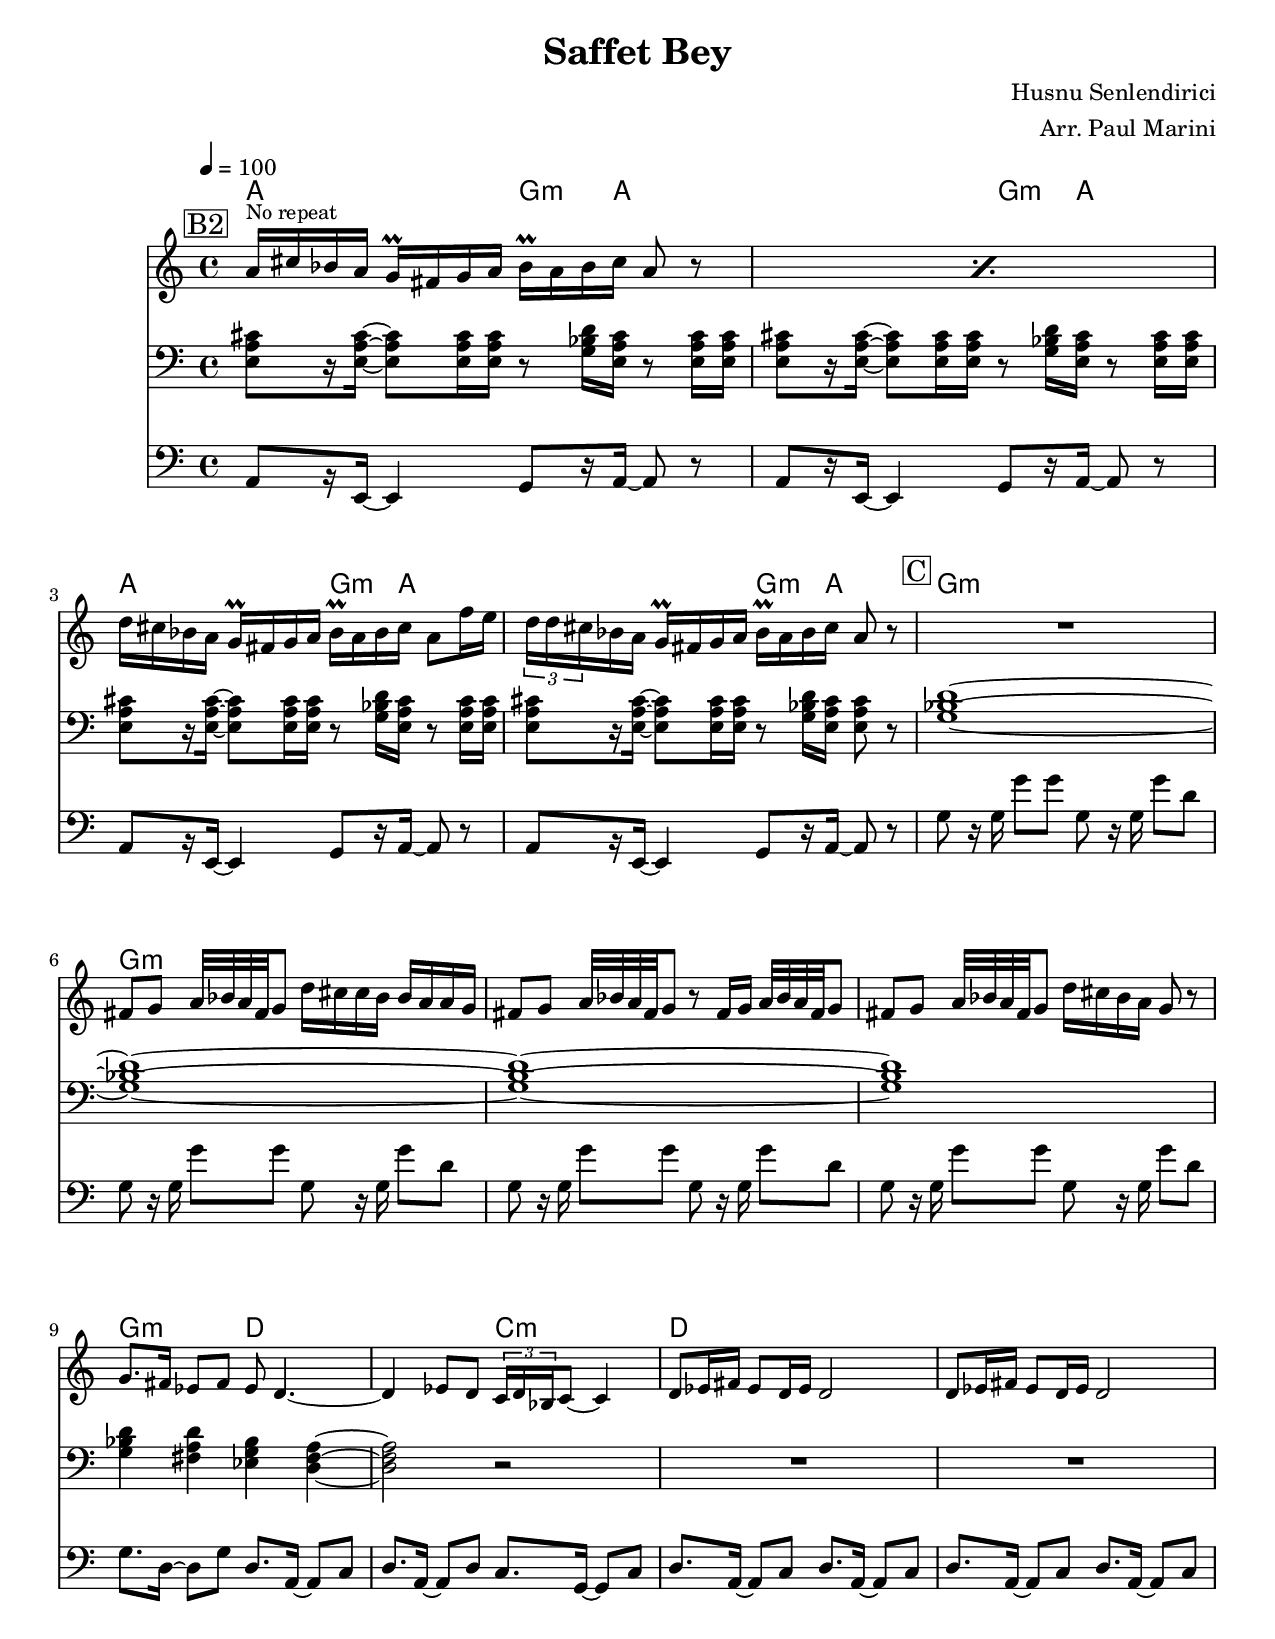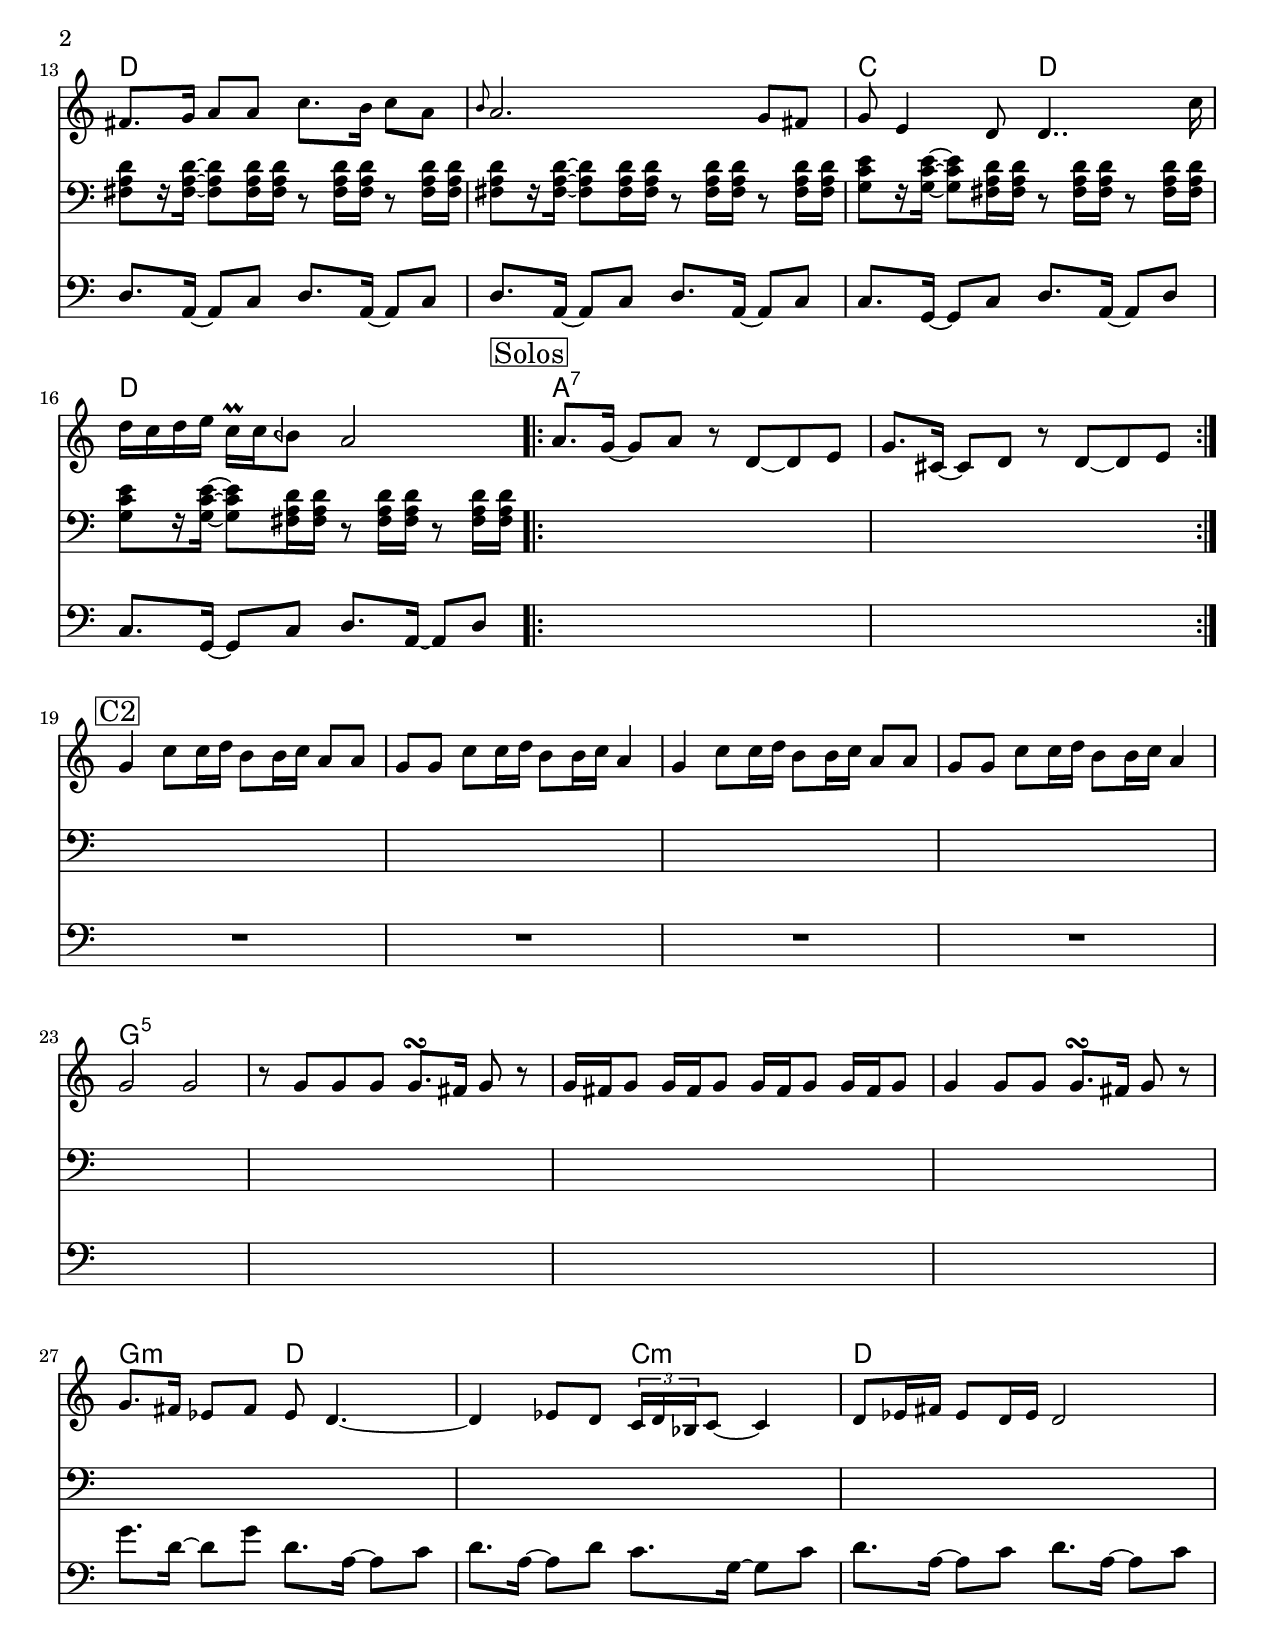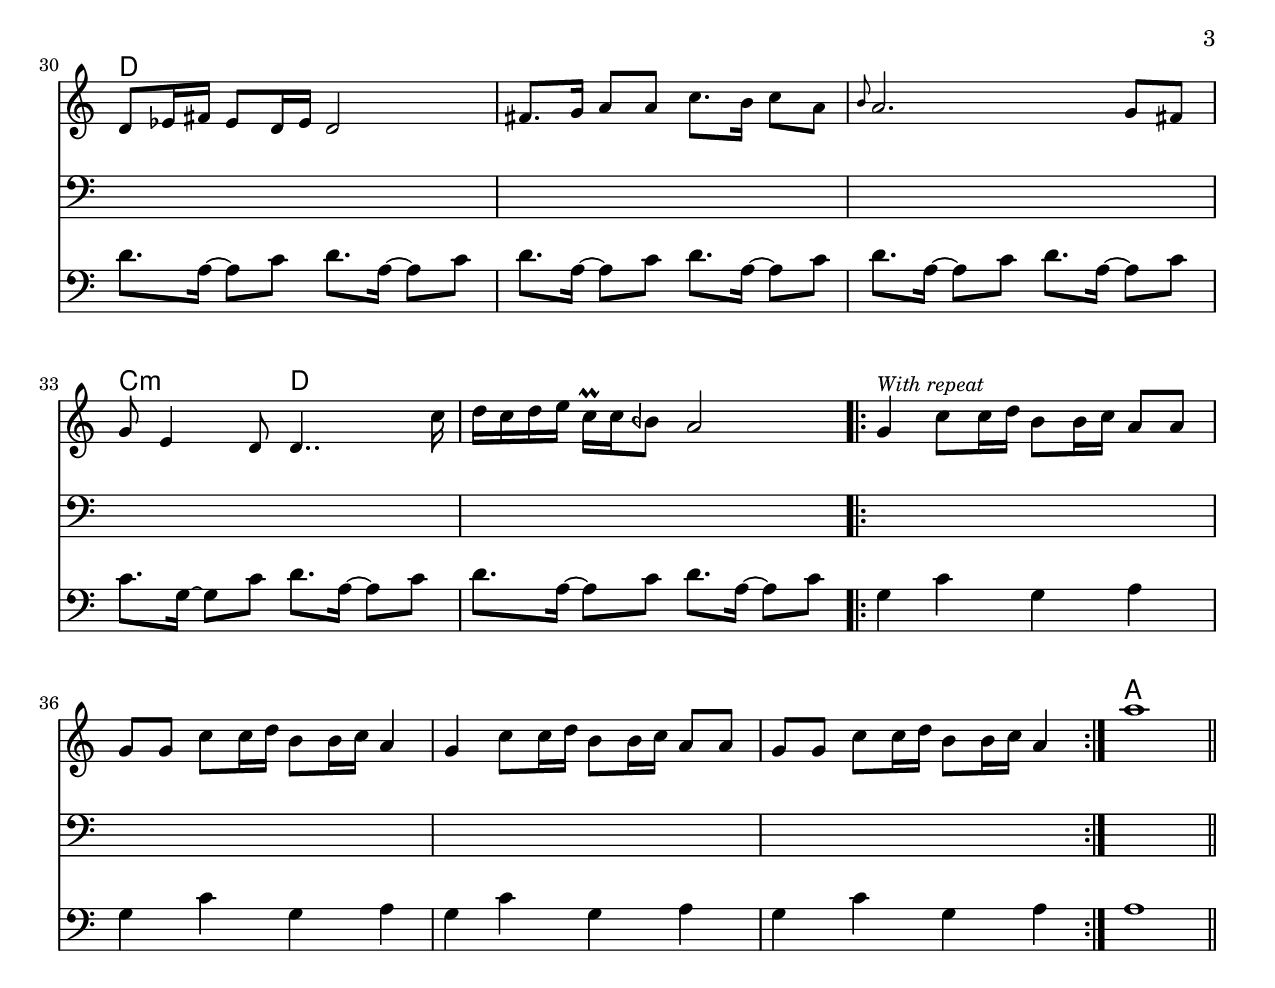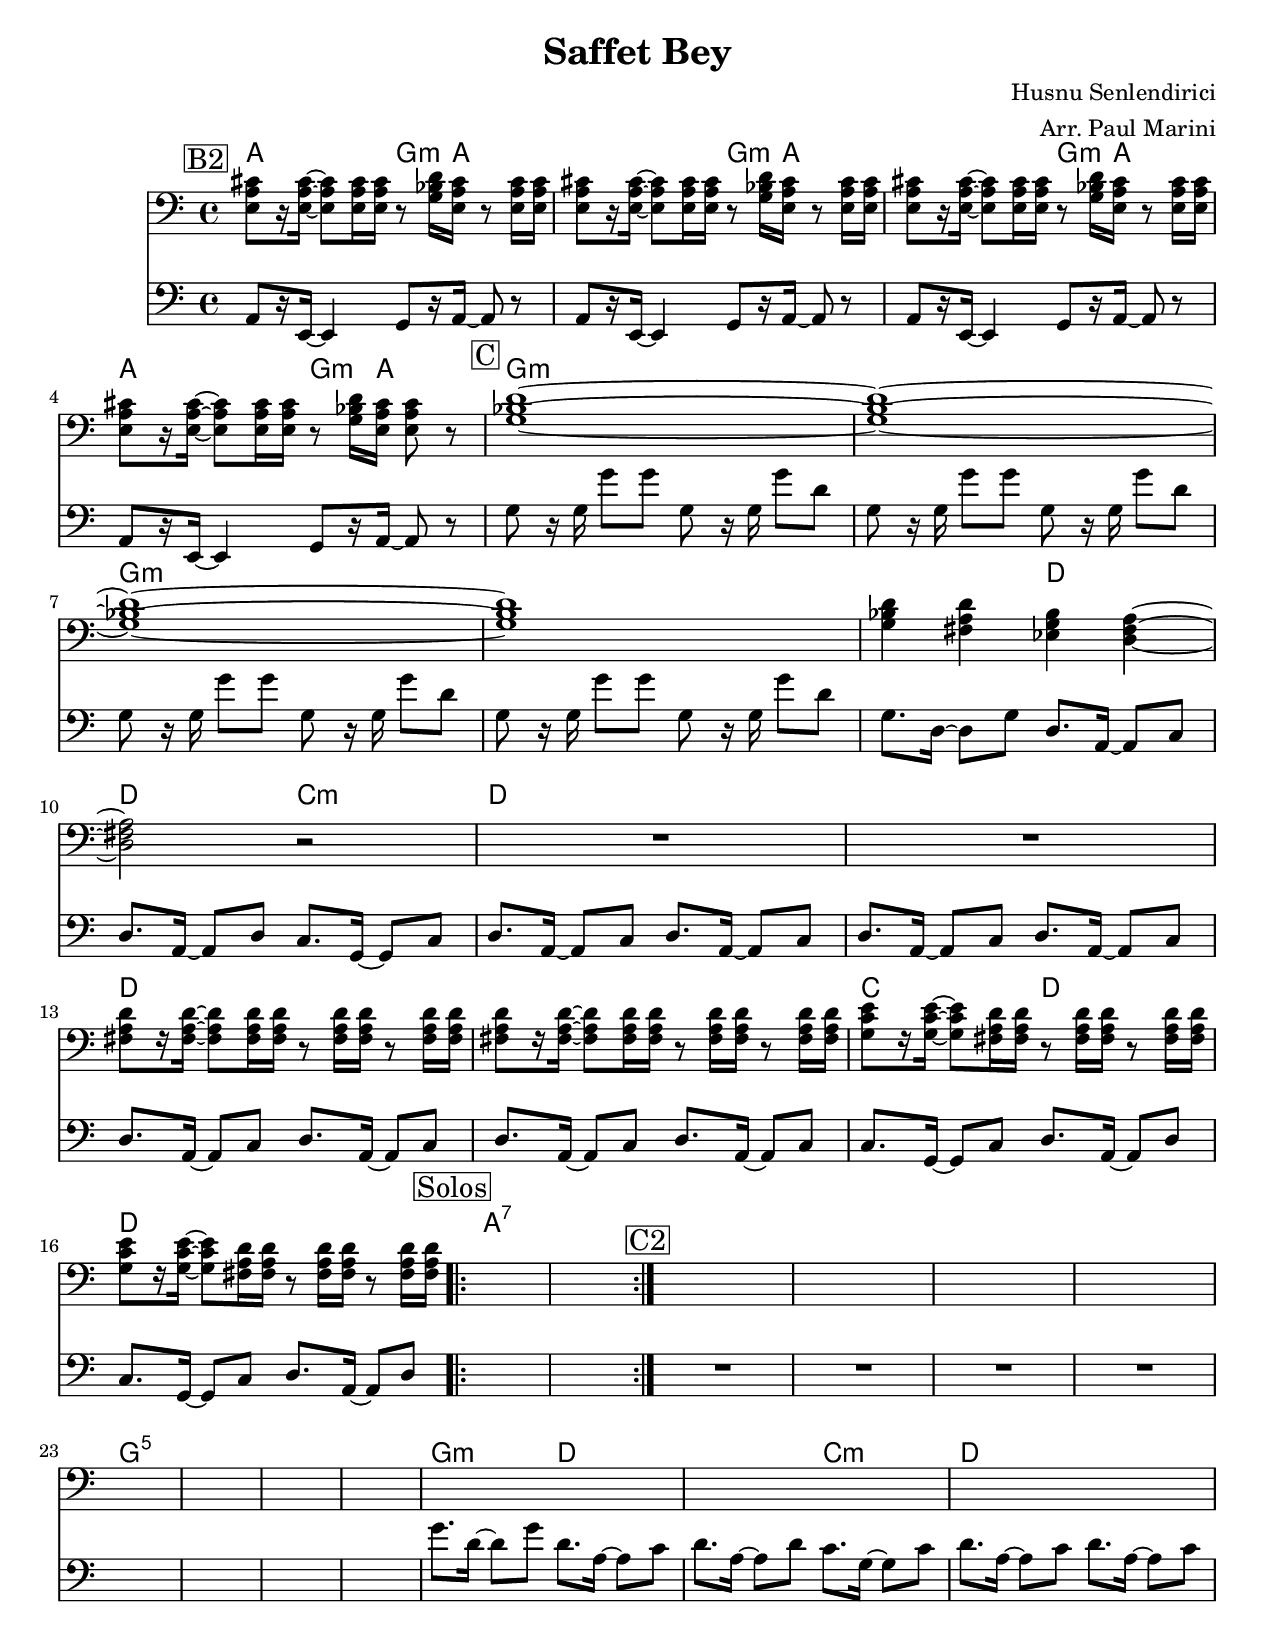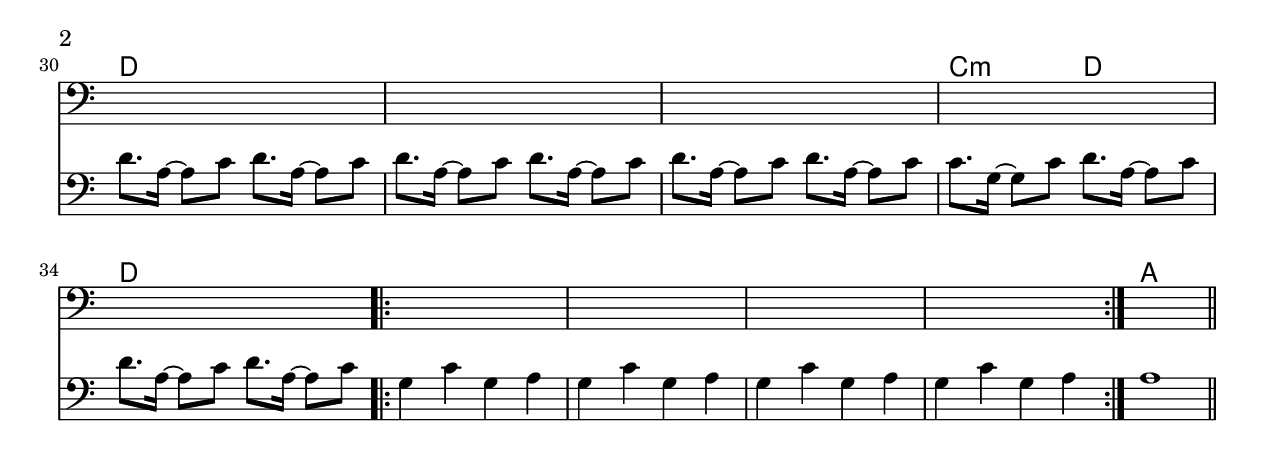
\version "2.16.2"

\header {
	title = "Saffet Bey"
	composer = "Husnu Senlendirici"
	arranger = "Arr. Paul Marini"
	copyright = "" %date of latest edits
}
\paper {
  #(set-paper-size "letter")
  }


slash = {
	\override NoteHead #'style = #'slash
	\override Stem #'transparent = ##t
}

noslash = {
	\revert NoteHead #'style
	\revert Stem #'transparent
}

test = { \relative c' { \tempo 4 = 80 \set Score.markFormatter = #format-mark-box-letters
	\repeat volta 2 {
	}
}
}

	
melody = { \relative c'' { \tempo 4 = 100  \set Score.markFormatter = #format-mark-box-letters 
%{temp

	\mark \markup { \box "Intro" }
	a16 cis bes a \times 2/3 { g32 a g } fis16 g a \times 2/3 { bes32 ces bes } a16 bes cis a8 r |
	a16 cis bes a g\prall fis16 g a bes\prall a16 bes cis a8 r |
	a16 cis bes a g\prall fis16 g a bes\prall a16 bes cis a8 r |
	a16 cis bes a g\prall fis16 g a bes\prall a16 bes cis a bes cis d |

	\mark \markup { \box "A" }
	\repeat volta 2 {
		e8 \small r c8 d\prall e e~ e c | d d~ d b c16 d c d b8\prall a16 b |
		}
		\alternative {
			{ a8 \breathe g \times 2/3 {cis( d d } d4 \parenthesize bes8 \parenthesize a | a16) bes a g fis8 g a16 bes\prall bes g a bes cis d | }
			{ a8 \breathe g \times 2/3 { f'16 e d } d8~ d4( \parenthesize bes8 \parenthesize a | a16) bes a g fis8 g a a' a4 \normalsize | }
		}

	\mark \markup { \box "B" }
	\repeat volta 2 {
		\repeat percent 2 {
			a,16 cis bes a g\prall fis16 g a bes\prall a16 bes cis a8 r |
			}
		d16 cis bes a g\prall fis16 g a bes\prall a16 bes cis a8 f'16 e |
		}
		\alternative {
			{ \times 2/3 { d16 d cis } bes16 a g\prall fis16 g a bes\prall a16 bes cis a8 r | }
			{ \times 2/3 { d16 d cis } bes16 a g\prall fis16 g a bes\prall a16 bes cis a bes cis d | }
		}

	\mark \markup { \box "A2" }
	\repeat volta 2 {
		e8 \small r c8 d\prall e e~ e c | d d~ d b c16 d c d b8\prall a16 b |
		}
		\alternative {
			{ a8 g \times 2/3 {cis( d d } d4 \parenthesize bes8 \parenthesize a | a16) bes a g fis8 g a16 bes\prall bes g a bes cis d | }
			{ a8 g \times 2/3 { f'16 e d } d8~ d4( \parenthesize bes8 \parenthesize a | a16) bes a g fis8 g a a' a4 \normalsize | }
		}
temp %} \relative c''' {
	\mark \markup { \box "B2" }
	\repeat percent 2 {
		a,16^\markup {\small "No repeat" } cis bes a g\prall fis16 g a bes\prall a16 bes cis a8 r |
		}
	d16 cis bes a g\prall fis16 g a bes\prall a16 bes cis a8 f'16 e |
	\times 2/3 { d d cis } bes16 a g\prall fis16 g a bes\prall a16 bes cis a8 r |

	\mark \markup { \box "C" }
	R1 |
	fis8 g a32 bes a fis g8 d'16 cis cis bes bes a a g |
	fis8 g a32 bes a fis g8 r fis16 g a32 bes a fis g8 |
	fis8 g a32 bes a fis g8 d'16 cis bes a g8 r |
	%{
	g4 c b a | g8 g c c16 d b8 b16 c a4 |
	g4 c8 c16 d b8 b16 c a8 a | g8 g c c16 d b8 b16 c a4 |

	g2 g | r8 g g g g8.\turn fis16 g8 r |

	g16 fis g8 g16 fis g8 g16 fis g8 g16 fis g8 | g4 g8 g g8.\turn fis16 g8 r |
	%}
	\small g8. fis16 ees8 fis ees d4.~ | d4 ees8 d \times 2/3 { c16 d bes } c8~ c4 |
	d8 ees16 fis ees8 d16 ees d2 | d8 ees16 fis ees8 d16 ees d2 |

	fis8. g16 a8 a c8. b16 c8 a | \grace b a2. g8 fis |
	g8 e4 d8 d4.. \normalsize c'16 | d c d e c\prall c beh8 a2 |

	%{
	\repeat volta 2 {
		g4^\markup {\small \italic "With repeat" } c8 c16 d b8 b16 c a8 a | g8 g c c16 d b8 b16 c a4 |
		g4 c8 c16 d b8 b16 c a8 a | g8 g c c16 d b8 b16 c a4 |
		}
	%}

	\mark \markup { \box "Solos" }
	\repeat volta 2 {
		a8. g16~ g8 a r d,~ d e |
		g8. cis,16~ cis8 d r d~ d e |

		}
	
	\mark \markup { \box "C2" }
	g4 c8 c16 d b8 b16 c a8 a | g8 g c c16 d b8 b16 c a4 |
	g4 c8 c16 d b8 b16 c a8 a | g8 g c c16 d b8 b16 c a4 |

	g2 g | r8 g g g g8.\turn fis16 g8 r |
	g16 fis g8 g16 fis g8 g16 fis g8 g16 fis g8 | g4 g8 g g8.\turn fis16 g8 r |
	\small g8. fis16 ees8 fis ees d4.~ | d4 ees8 d \times 2/3 { c16 d bes } c8~ c4 |
	d8 ees16 fis ees8 d16 ees d2 | d8 ees16 fis ees8 d16 ees d2 |

	fis8. g16 a8 a c8. b16 c8 a | \grace b a2. g8 fis |
	g8 e4 d8 d4.. \normalsize c'16 | d c d e c\prall c beh8 a2 |

	\repeat volta 2 {
		g4^\markup {\small \italic "With repeat" } c8 c16 d b8 b16 c a8 a | g8 g c c16 d b8 b16 c a4 |
		g4 c8 c16 d b8 b16 c a8 a | g8 g c c16 d b8 b16 c a4 |
		}
	a'1 | \bar "||"

}
}
}

midbrass = { \relative c' { \set Score.markFormatter = #format-mark-box-letters 
%{temp
	\mark \markup { \box "Intro" }
	R1 | R | R | r2 r4 a16 bes cis d |

	\mark \markup { \box "A" }
	\repeat volta 2 {
		<a cis e>8 r16 <a cis e> r8 <a cis e> r16 <a cis e> r <a cis e> r8 <a cis e> |
		r8 r16 <f a d> r8 <f a d> r16 <f a d> r <f a d> r8 <f a d> |
		}
		\alternative {
			{ r8 r16 <f bes d> r8 <f bes d> r16 <f bes d> r <f bes d> r8 <f bes d> | a16 bes a g fis8 g <a cis e>8 r r <a cis e> | }
			{ <g bes e>2( <g bes d>4 <f bes d> | a16) bes a g fis8 g <a cis e>8 r <a cis e> r | }
		}

	\mark \markup { \box "B" }
	\repeat volta 2 {
		<e a cis>8[ r16 <e a cis>~] <e a cis>8 <e a cis>16 <e a cis> r8 <g bes d>16 <e a cis> r8 <e a cis>16 <e a cis> |	
		<e a cis>8[ r16 <e a cis>~] <e a cis>8 <e a cis>16 <e a cis> r8 <g bes d>16 <e a cis> r8 <e a cis>16 <e a cis> |	
		<e a cis>8[ r16 <e a cis>~] <e a cis>8 <e a cis>16 <e a cis> r8 <g bes d>16 <e a cis> r8 <e a cis>16 <e a cis> |	
		}
		\alternative {
			{ <e a cis>8[ r16 <e a cis>~] <e a cis>8 <e a cis>16 <e a cis> r8 <g bes d>16 <e a cis> <e a cis>8 r | }
			{ <e a cis>8[ r16 <e a cis>~] <e a cis>8 <e a cis>16 <e a cis> r8 <g bes d>16 <e a cis> a16 bes cis d | }
		}

	\mark \markup { \box "A2" }
	\repeat volta 2 {
		<a cis e>8 r r4 r2 | R1 |
		}
		\alternative {
			{ R1 | a16 bes a g fis8 g <a cis e>8 r r <a cis e> | }
			{ <g bes e>2( <g bes d>4 <f bes d> | a16) bes a g fis8 g <a cis e>8 r <a cis e> r | }
		}

temp %} \relative c {
	\mark \markup { \box "B2" }
		<e a cis>8[ r16 <e a cis>~] <e a cis>8 <e a cis>16 <e a cis> r8 <g bes d>16 <e a cis> r8 <e a cis>16 <e a cis> |	
		<e a cis>8[ r16 <e a cis>~] <e a cis>8 <e a cis>16 <e a cis> r8 <g bes d>16 <e a cis> r8 <e a cis>16 <e a cis> |	
		<e a cis>8[ r16 <e a cis>~] <e a cis>8 <e a cis>16 <e a cis> r8 <g bes d>16 <e a cis> r8 <e a cis>16 <e a cis> |	
		<e a cis>8[ r16 <e a cis>~] <e a cis>8 <e a cis>16 <e a cis> r8 <g bes d>16 <e a cis> <e a cis>8 r | 

	\mark \markup { \box "C" }

		<g bes d>1~ | <g bes d>~ | 
		<g bes d>1~ | <g bes d> | 

		<g bes d>4 <fis a d> <ees g bes> <d fis a>~ | <d fis a>2 r |
		R1 | R1 | 

		<fis a d>8[ r16 <fis a d>~] <fis a d>8 <fis a d>16 <fis a d> r8 <fis a d>16 <fis a d> r8 <fis a d>16 <fis a d> |
		<fis a d>8[ r16 <fis a d>~] <fis a d>8 <fis a d>16 <fis a d> r8 <fis a d>16 <fis a d> r8 <fis a d>16 <fis a d> |
		<g c e>8[ r16 <g c e>~] <g c e>8 <fis a d>16 <fis a d> r8 <fis a d>16 <fis a d> r8 <fis a d>16 <fis a d> |
		<g c e>8[ r16 <g c e>~] <g c e>8 <fis a d>16 <fis a d> r8 <fis a d>16 <fis a d> r8 <fis a d>16 <fis a d> |

	\mark \markup { \box "Solos" }
	\repeat volta 2 {
		s1 | s | 

		}
	
	\mark \markup { \box "C2" }
		s1 | s | 
		s1 | s | 

		s1 | s | 
		s1 | s | 
		s1 | s | 
		s1 | s | 

		s1 | s | 
		s1 | s | 

	\repeat volta 2 {
		s1 | s | 
		s1 | s | 
		}
	s1 | \bar "||"

}
}
}

		
bass = { \relative c { \set Score.markFormatter = #format-mark-box-letters 
%{temp
	\mark \markup { \box "Intro" }
	s1 | s | s | s |

	\mark \markup { \box "A" }
	\repeat volta 2 {
		a4^\markup { \small "break 1st x" } e a e8 g | d'4 a d a8 g | 
		}
		\alternative {
			{ bes4 f bes f8 bes | a4 e a e8 g | }
			{ e'4 e bes f8 bes | a4 e8 g a4 r | }
		}

	\mark \markup { \box "B" }
	\repeat volta 2 {
		\repeat percent 2 {
			a8[ r16 e~] e4 g8[ r16 a~] a8 r |
			}
			a8[ r16 e~] e4 g8[ r16 a~] a8 r |
		}
		\alternative {
			{ a8[ r16 e~] e4 g8[ r16 a~] a8 r | }
			{ a8[ r16 e~] e4 g8[ r16 a~] a8 r | }
		}

	\mark \markup { \box "A2" }
	\repeat volta 2 {
		a4^\markup { \small "break 1st x" } e a e8 g | d'4 a d a8 g | 
		}
		\alternative {
			{ bes4 f bes f8 bes | a4 e a e8 g | }
			{ bes4 f bes f8 bes | a4 e8 g a4 r | }
		}

temp %}
	\mark \markup { \box "B2" }
		a8[ r16 e~] e4 g8[ r16 a~] a8 r |
		a8[ r16 e~] e4 g8[ r16 a~] a8 r |
		a8[ r16 e~] e4 g8[ r16 a~] a8 r | 
		a8[ r16 e~] e4 g8[ r16 a~] a8 r |

	\mark \markup { \box "C" }
		g'8 r16 g g'8 g g,8 r16 g g'8 d | 
		g,8 r16 g g'8 g g,8 r16 g g'8 d | 
		g,8 r16 g g'8 g g,8 r16 g g'8 d | 
		g,8 r16 g g'8 g g,8 r16 g g'8 d | 

		g,8. d16~ d8 g d8. a16~ a8 c | d8. a16~ a8 d c8. g16~ g8 c |
		d8. a16~ a8 c d8. a16~ a8 c | d8. a16~ a8 c d8. a16~ a8 c |
		d8. a16~ a8 c d8. a16~ a8 c | d8. a16~ a8 c d8. a16~ a8 c |
		c8. g16~ g8 c d8. a16~ a8 d | c8. g16~ g8 c d8. a16~ a8 d |

	\mark \markup { \box "Solos" }
	\repeat volta 2 {
		s1 | s | 

		}
	
	\mark \markup { \box "C2" }
		R1 | R | 
		R1 | R | 

		s1 | s | 
		s1 | s | 
		g'8. d16~ d8 g d8. a16~ a8 c | d8. a16~ a8 d c8. g16~ g8 c |
		d8. a16~ a8 c d8. a16~ a8 c | d8. a16~ a8 c d8. a16~ a8 c |
		d8. a16~ a8 c d8. a16~ a8 c | d8. a16~ a8 c d8. a16~ a8 c |
		c8. g16~ g8 c d8. a16~ a8 c | d8. a16~ a8 c d8. a16~ a8 c |

	\repeat volta 2 {
		g4 c g a | g c g a | 
		g4 c g a | g c g a | 
		}

	a1 | \bar "||"

}
}

		
changes = { \chordmode { 

%{temp
% Intro
	s1 | s | s | s |

% A
	a1 | d:min | bes | a | e2:min7.5- bes | a1 |

% B
	a2 g8.:min a16 a4 |
	a2 g8.:min a16 a4 |
	a2 g8.:min a16 a4 |
	a2 g8.:min a16 a4 |
	a2 g8.:min a16 a4 |

% A2
	a1 | d:min | bes | a | bes | a1 |

temp %}
% B2
	a2 g8.:min a16 a4 |
	a2 g8.:min a16 a4 |
	a2 g8.:min a16 a4 |
	a2 g8.:min a16 a4 |

% C
	g1:min | g:min | g:min | g:min |

	g2:min d | d c:min | d1 | d |
	d1 | d | c2 d | d1 | 


% Solos
	a1:7 | a:7 |

% C2
	s1 | s | s | s |

	g1:1.5 | g:1.5 | g:1.5 | g:1.5 | 

	g2:min d | d c:min | d1 | d |
	d1 | d | c2:min d | d1 | 

	s1 | s | s | s |

	a1 |

}
}


\book {
	\score { 
	  <<
	    \new ChordNames {
		\set chordChanges = ##t
		\changes
	    }
	    \new Staff { \clef treble
		\melody
	    }
	    \new Staff { \clef bass 
		\midbrass
	    }
	    \new Staff { \clef bass 
		\bass
	    }
	  >>
	}
}
\book {
	\score { 
	  <<
	    \new ChordNames {
		\set chordChanges = ##t
		\changes
	    }
	    \new Staff { \clef bass 
		\midbrass
	    }
	    \new Staff { \clef bass 
		\bass
	    }
	  >>
	}
%	%Form
%	\markup { \box \column {
%	\line { \bold "Form:" }
%	}}
}

\book {
	\score {
	  <<
		\new Staff {
		  \set Staff.midiInstrument = #"trumpet" \unfoldRepeats
			\melody
		}
		\new Staff {
		  \set Staff.midiInstrument = #"trumpet" \unfoldRepeats
			\midbrass
		}
		\new Staff {
		  \set Staff.midiInstrument = #"trumpet" \unfoldRepeats
			\bass
		}
	  >>
		\midi { }
	}
}
%{
\book {
	\score {
	  <<
		\new Staff {
		  \set Staff.midiInstrument = #"trumpet" \unfoldRepeats
			\test
		}
	  >>
		\midi { }
	}
}
%}
